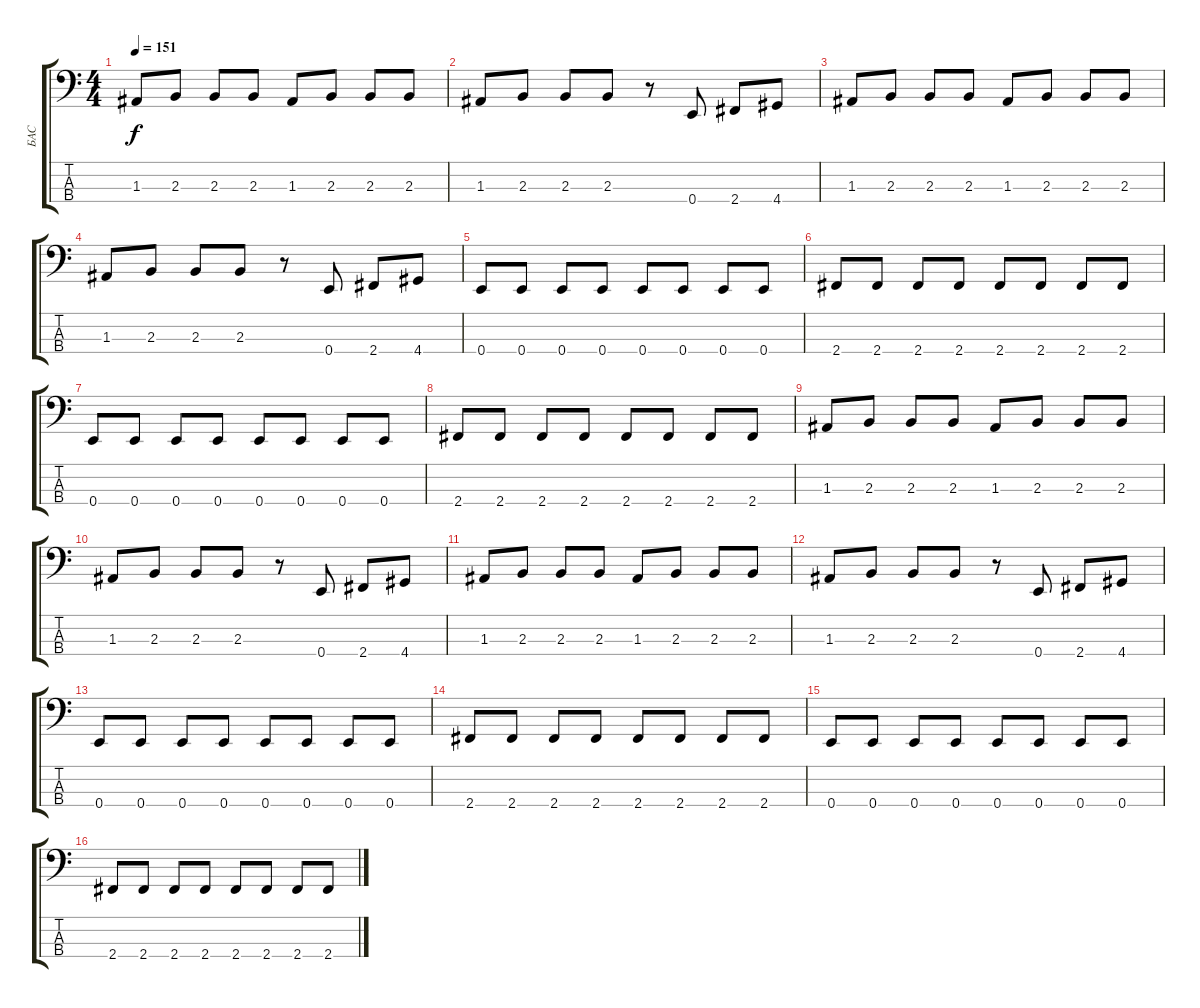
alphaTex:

\track ("БАС" "БАС") {instrument electricbasspick}
\staff {score tabs}
\tuning (G2 D2 A1 E1) {hide}
\ts (4 4)
\tempo 151
\clef f4
\ks c
1.3.8{dy f} 2.3.8 2.3.8 2.3.8 1.3.8 2.3.8 2.3.8 2.3.8 |
1.3.8 2.3.8 2.3.8 2.3.8 r.8 0.4.8 2.4.8 4.4.8 |
1.3.8 2.3.8 2.3.8 2.3.8 1.3.8 2.3.8 2.3.8 2.3.8 |
1.3.8 2.3.8 2.3.8 2.3.8 r.8 0.4.8 2.4.8 4.4.8 |
0.4.8 0.4.8 0.4.8 0.4.8 0.4.8 0.4.8 0.4.8 0.4.8 |
2.4.8 2.4.8 2.4.8 2.4.8 2.4.8 2.4.8 2.4.8 2.4.8 |
0.4.8 0.4.8 0.4.8 0.4.8 0.4.8 0.4.8 0.4.8 0.4.8 |
2.4.8 2.4.8 2.4.8 2.4.8 2.4.8 2.4.8 2.4.8 2.4.8 |
1.3.8 2.3.8 2.3.8 2.3.8 1.3.8 2.3.8 2.3.8 2.3.8 |
1.3.8 2.3.8 2.3.8 2.3.8 r.8 0.4.8 2.4.8 4.4.8 |
1.3.8 2.3.8 2.3.8 2.3.8 1.3.8 2.3.8 2.3.8 2.3.8 |
1.3.8 2.3.8 2.3.8 2.3.8 r.8 0.4.8 2.4.8 4.4.8 |
0.4.8 0.4.8 0.4.8 0.4.8 0.4.8 0.4.8 0.4.8 0.4.8 |
2.4.8 2.4.8 2.4.8 2.4.8 2.4.8 2.4.8 2.4.8 2.4.8 |
0.4.8 0.4.8 0.4.8 0.4.8 0.4.8 0.4.8 0.4.8 0.4.8 |
2.4.8 2.4.8 2.4.8 2.4.8 2.4.8 2.4.8 2.4.8 2.4.8
